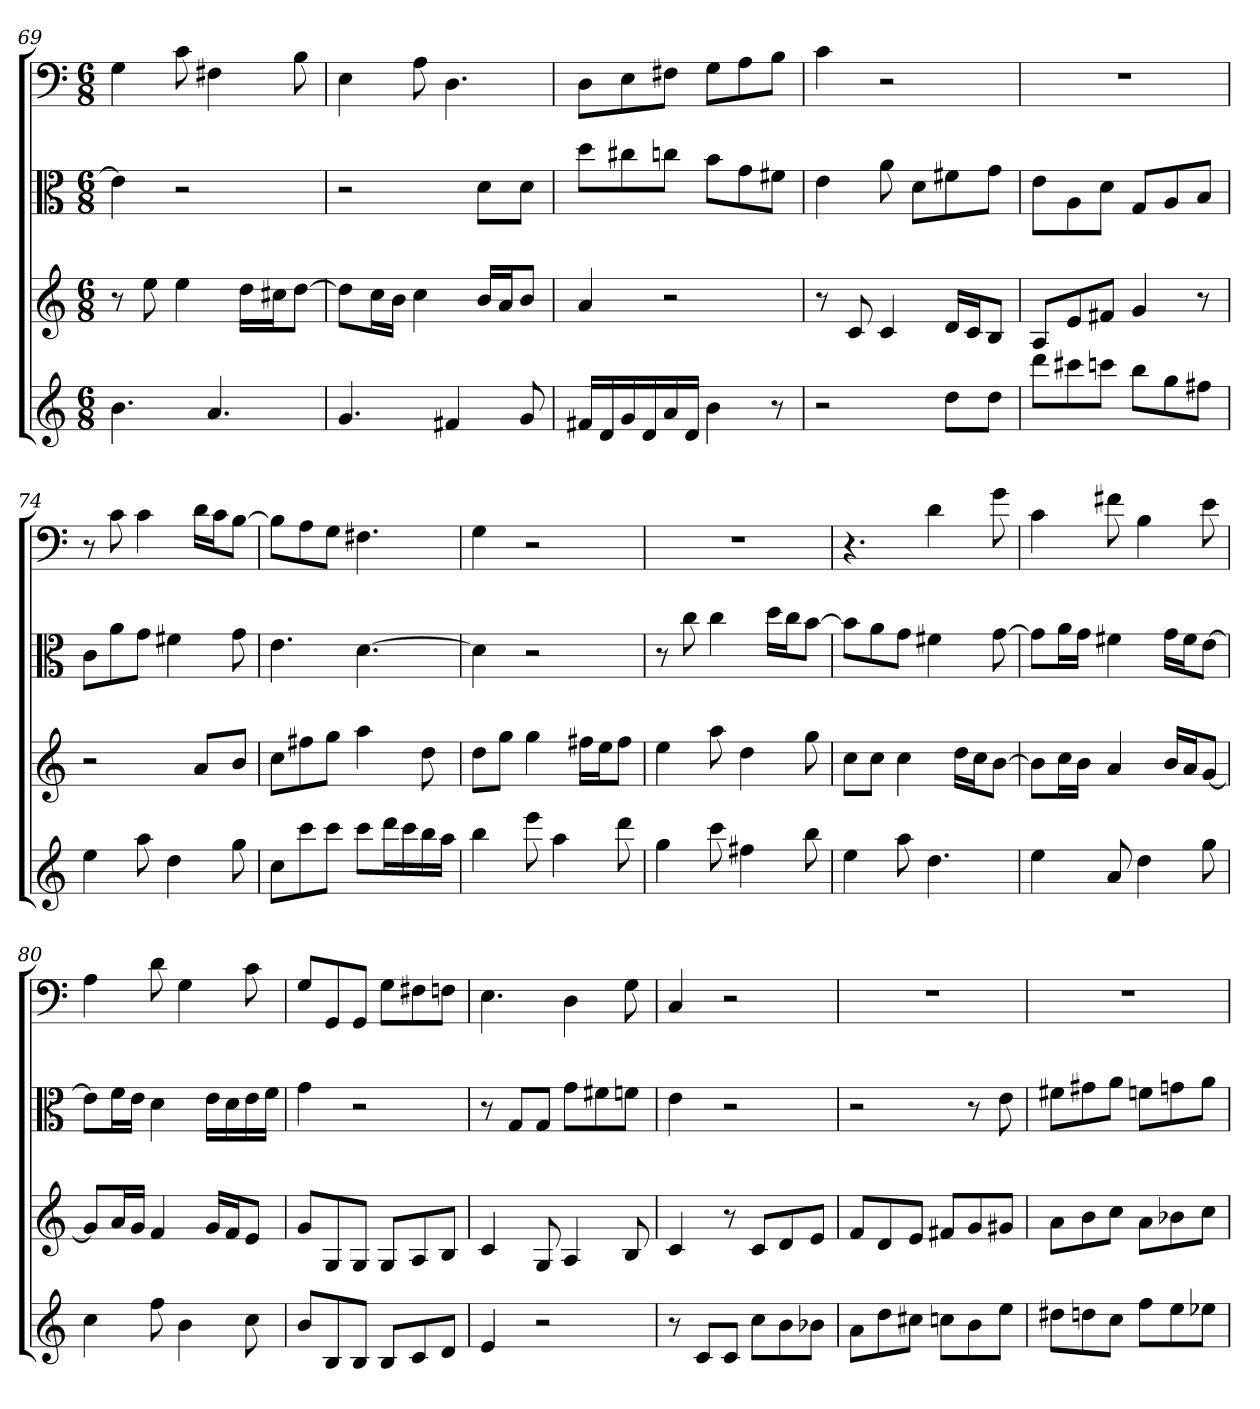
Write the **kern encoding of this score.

**kern	**kern	**kern	**kern
*part4	*part3	*part2	*part1
*staff4	*staff3	*staff2	*staff1
*	*	*clefC3	*clefF4
*k[]	*k[]	*k[]	*k[]
*C:	*C:	*C:	*C:
*M6/8	*M6/8	*M6/8	*M6/8
=69	=69	=69	=69
4.b	8r	4e]	4G
.	8ee	.	.
.	4ee	2r	8c
4.a	.	.	4F#X
.	16ddLL	.	.
.	16cc#XJ	.	.
.	[8ddJ	.	8B
=70	=70	=70	=70
4.g	8ddL]	2r	4E
.	16ccL	.	.
.	16bJJ	.	.
.	4cc	.	8A
4f#X	.	.	4.D
.	16bLL	8d\L	.
.	16aJ	.	.
8g	8bJ	8d\J	.
=71	=71	=71	=71
16f#XLL	4a	8dd\L	8D\L
16d	.	.	.
16g	.	8cc#X\	8E\
16d	.	.	.
16a	2r	8ccn\J	8F#X\J
16dJJ	.	.	.
4b	.	8b\L	8G\L
.	.	8g\	8A\
8r	.	8f#X\J	8B\J
=72	=72	=72	=72
2r	8r	4e	4c
.	8c	.	.
.	4c	8a	2r
.	.	8d\L	.
8ddL	16dLL	8f#X\	.
.	16cJ	.	.
8ddJ	8BJ	8g\J	.
=73	=73	=73	=73
8dddL	8AL	8e\L	2.r
8ccc#X	8e	8A\	.
8cccnJ	8f#XJ	8d\J	.
8bbL	4g	8G/L	.
8gg	.	8A/	.
8ff#XJ	8r	8B/J	.
=74	=74	=74	=74
4ee	2r	8c\L	8r
.	.	8a\	8c
8aa	.	8g\J	4c
4dd	.	4f#X	.
.	8aL	.	16d\LL
.	.	.	16c\J
8gg	8bJ	8g	[8B\J
=75	=75	=75	=75
8ccL	8ccL	4.e	8B\L]
8ccc	8ff#X	.	8A\
8cccJ	8ggJ	.	8G\J
8cccL	4aa	[4.d	4.F#X
16dddL	.	.	.
16ccc	.	.	.
16bb	8dd	.	.
16aaJJ	.	.	.
=76	=76	=76	=76
4bb	8ddL	4d]	4G
.	8ggJ	.	.
8eee	4gg	2r	2r
4aa	.	.	.
.	16ff#XLL	.	.
.	16eeJ	.	.
8ddd	8ff#J	.	.
=77	=77	=77	=77
4gg	4ee	8r	2.r
.	.	8cc	.
8ccc	8aa	4cc	.
4ff#X	4dd	.	.
.	.	16dd\LL	.
.	.	16cc\J	.
8bb	8gg	[8b\J	.
=78	=78	=78	=78
4ee	8ccL	8b\L]	4.r
.	8ccJ	8a\	.
8aa	4cc	8g\J	.
4.dd	.	4f#X	4d
.	16ddLL	.	.
.	16ccJ	.	.
.	[8bJ	[8g	8g
=79	=79	=79	=79
4ee	8bL]	8g\L]	4c
.	16ccL	16a\L	.
.	16bJJ	16g\JJ	.
8a	4a	4f#X	8f#X
4dd	.	.	4B
.	16bLL	16g\LL	.
.	16aJ	16f#\J	.
8gg	[8gJ	[8e\J	8e
=80	=80	=80	=80
4cc	8gL]	8e\L]	4A
.	16aL	16f\L	.
.	16gJJ	16e\JJ	.
8ff	4f	4d	8d
4b	.	.	4G
.	16gLL	16e\LL	.
.	16fJ	16d\	.
8cc	8eJ	16e\	8c
.	.	16f\JJ	.
=81	=81	=81	=81
8bL	8gL	4g	8G/L
8B	8G	.	8GG/
8BJ	8GJ	2r	8GG/J
8BL	8GL	.	8G\L
8c	8A	.	8F#X\
8dJ	8BJ	.	8Fn\J
=82	=82	=82	=82
4e	4c	8r	4.E
.	.	8G/L	.
2r	8G	8G/J	.
.	4A	8g\L	4D
.	.	8f#X\	.
.	8B	8fn\J	8G
=83	=83	=83	=83
8r	4c	4e	4C
8cL	.	.	.
8cJ	8r	2r	2r
8ccL	8cL	.	.
8b	8d	.	.
8b-XJ	8eJ	.	.
=84	=84	=84	=84
8aL	8fL	2r	2.r
8dd	8d	.	.
8cc#XJ	8eJ	.	.
8ccnL	8f#XL	.	.
8b	8g	8r	.
8eeJ	8g#XJ	8e	.
=85	=85	=85	=85
8dd#XL	8aL	8f#X\L	2.r
8ddn	8b	8g#X\	.
8ccJ	8ccJ	8a\J	.
8ffL	8aL	8fn\L	.
8ee	8b-X	8gn\	.
8ee-XJ	8ccJ	8a\J	.
=	=	=	=
*-	*-	*-	*-
